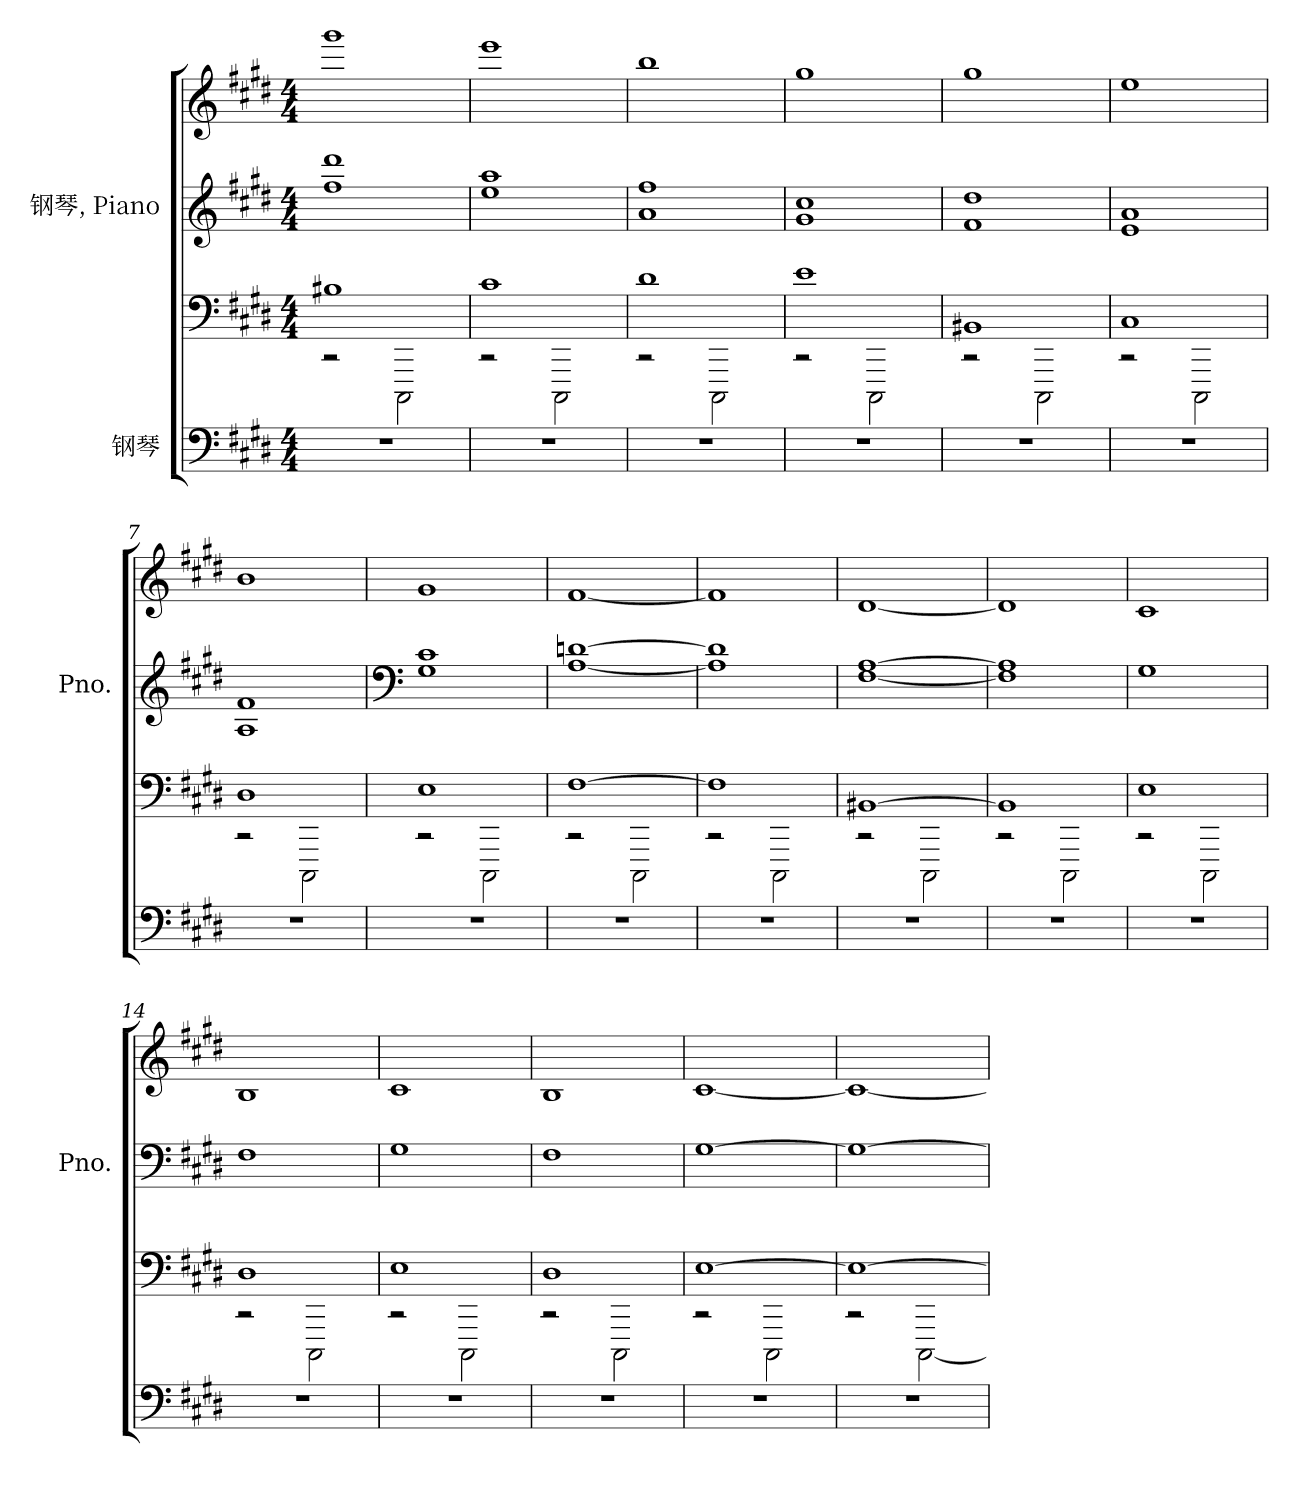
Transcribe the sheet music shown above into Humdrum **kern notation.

**kern	**kern	**kern	**kern
*part2	*part2	*part1	*part1
*staff4	*staff3	*staff2	*staff1
*I"钢琴	*	*I"钢琴, Piano	*
*	*	*I'Pno.	*
*clefF4	*clefF4	*clefG2	*clefG2
*k[f#c#g#d#]	*k[f#c#g#d#]	*k[f#c#g#d#]	*k[f#c#g#d#]
*M4/4	*M4/4	*M4/4	*M4/4
*MM80	*MM80	*MM80	*MM80
=1	=1	=1	=1
*	*^	*	*
1r	1B#X	2r	1ff# 1ddd#	1ggg#
.	.	2CCC#\	.	.
=2	=2	=2	=2	=2
1r	1c#	2r	1ee 1aa	1eee
.	.	2CCC#\	.	.
=3	=3	=3	=3	=3
1r	1d#	2r	1a 1ff#	1bb
.	.	2CCC#\	.	.
=4	=4	=4	=4	=4
1r	1e	2r	1g# 1cc#	1gg#
.	.	2CCC#\	.	.
=5	=5	=5	=5	=5
1r	1BB#X	2r	1f# 1dd#	1gg#
.	.	2CCC#\	.	.
=6	=6	=6	=6	=6
1r	1C#	2r	1e 1a	1ee
.	.	2CCC#\	.	.
=7	=7	=7	=7	=7
1r	1D#	2r	1A 1f#	1b
.	.	2CCC#\	.	.
=8	=8	=8	=8	=8
*	*	*	*clefF4	*
1r	1E	2r	1G# 1c#	1g#
.	.	2CCC#\	.	.
=9	=9	=9	=9	=9
1r	[1F#	2r	[1A [1dn	[1f#
.	.	2CCC#\	.	.
!!LO:LB:g=z
=10	=10	=10	=10	=10
1r	1F#]	2r	1A] 1d]	1f#]
.	.	2CCC#\	.	.
=11	=11	=11	=11	=11
1r	[1BB#X	2r	[1F# [1A	[1d#
.	.	2CCC#\	.	.
=12	=12	=12	=12	=12
1r	1BB#]	2r	1F#] 1A]	1d#]
.	.	2CCC#\	.	.
=13	=13	=13	=13	=13
1r	1E	2r	1G#	1c#
.	.	2CCC#\	.	.
=14	=14	=14	=14	=14
1r	1D#	2r	1F#	1B
.	.	2CCC#\	.	.
=15	=15	=15	=15	=15
1r	1E	2r	1G#	1c#
.	.	2CCC#\	.	.
=16	=16	=16	=16	=16
1r	1D#	2r	1F#	1B
.	.	2CCC#\	.	.
=17	=17	=17	=17	=17
1r	[1E	2r	[1G#	[1c#
.	.	2CCC#\	.	.
=18	=18	=18	=18	=18
1r	1E_	2r	1G#_	1c#_
.	.	[2CCC#\	.	.
*	*v	*v	*	*
=	=	=	=
*-	*-	*-	*-
